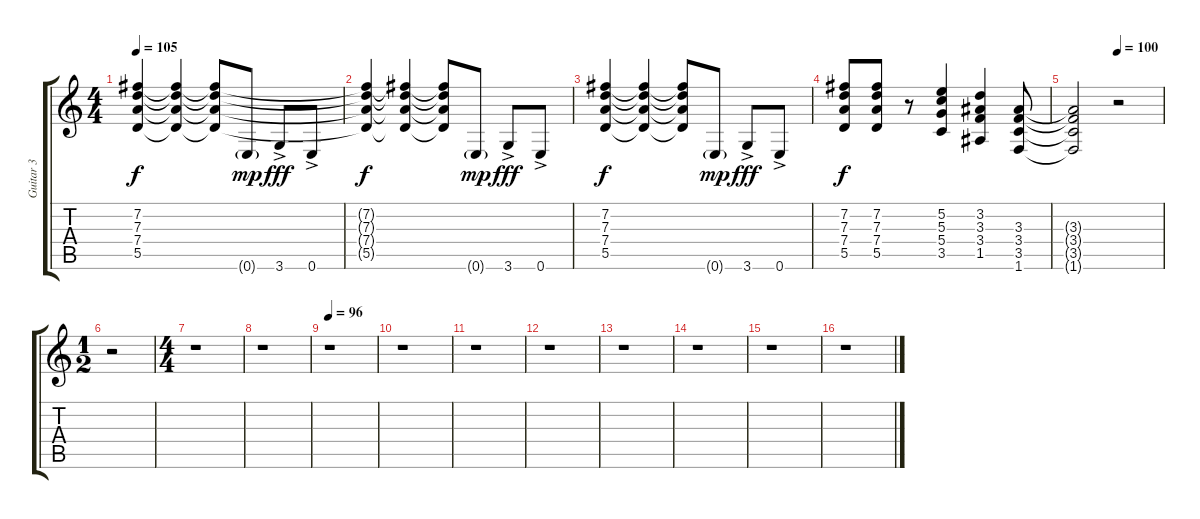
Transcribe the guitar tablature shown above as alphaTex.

\track ("Guitar 3" "Guitar 3") {instrument overdrivenguitar}
\staff {score tabs}
\tuning (E4 B3 G3 D3 A2 E2) {hide}
\ts (4 4)
\tempo 105
\clef g2
\ks c
(7.2 7.3 7.4 5.5).4{dy f} (7.2{t} 7.3{t} 7.4{t} 5.5{t}).4 (7.2{t} 7.3{t} 7.4{t} 5.5{t}).8 0.6{g}.8{dy mp} 3.6{ac}.8{dy fff} 0.6{ac}.8 |
(7.2{t} 7.3{t} 7.4{t} 5.5{t}).4{dy f} (7.2{t} 7.3{t} 7.4{t} 5.5{t}).4 (7.2{t} 7.3{t} 7.4{t} 5.5{t}).8 0.6{g}.8{dy mp} 3.6{ac}.8{dy fff} 0.6{ac}.8 |
(7.2 7.3 7.4 5.5).4{dy f} (7.2{t} 7.3{t} 7.4{t} 5.5{t}).4 (7.2{t} 7.3{t} 7.4{t} 5.5{t}).8 0.6{g}.8{dy mp} 3.6{ac}.8{dy fff} 0.6{ac}.8 |
(7.2 7.3 7.4 5.5).8{dy f} (7.2 7.3 7.4 5.5).8 r.8 (5.2 5.3 5.4 3.5).4 (3.2 3.3 3.4 1.5).4 (3.3 3.4 3.5 1.6).8 |
\tempo (100 0.5)
(3.3{t} 3.4{t} 3.5{t} 1.6{t}).2 r.2 |
\ts (1 2)
r.2 |
\ts (4 4)
r.1 |
r.1 |
\tempo 96
r.1 |
r.1 |
r.1 |
r.1 |
r.1 |
r.1 |
r.1 |
r.1
